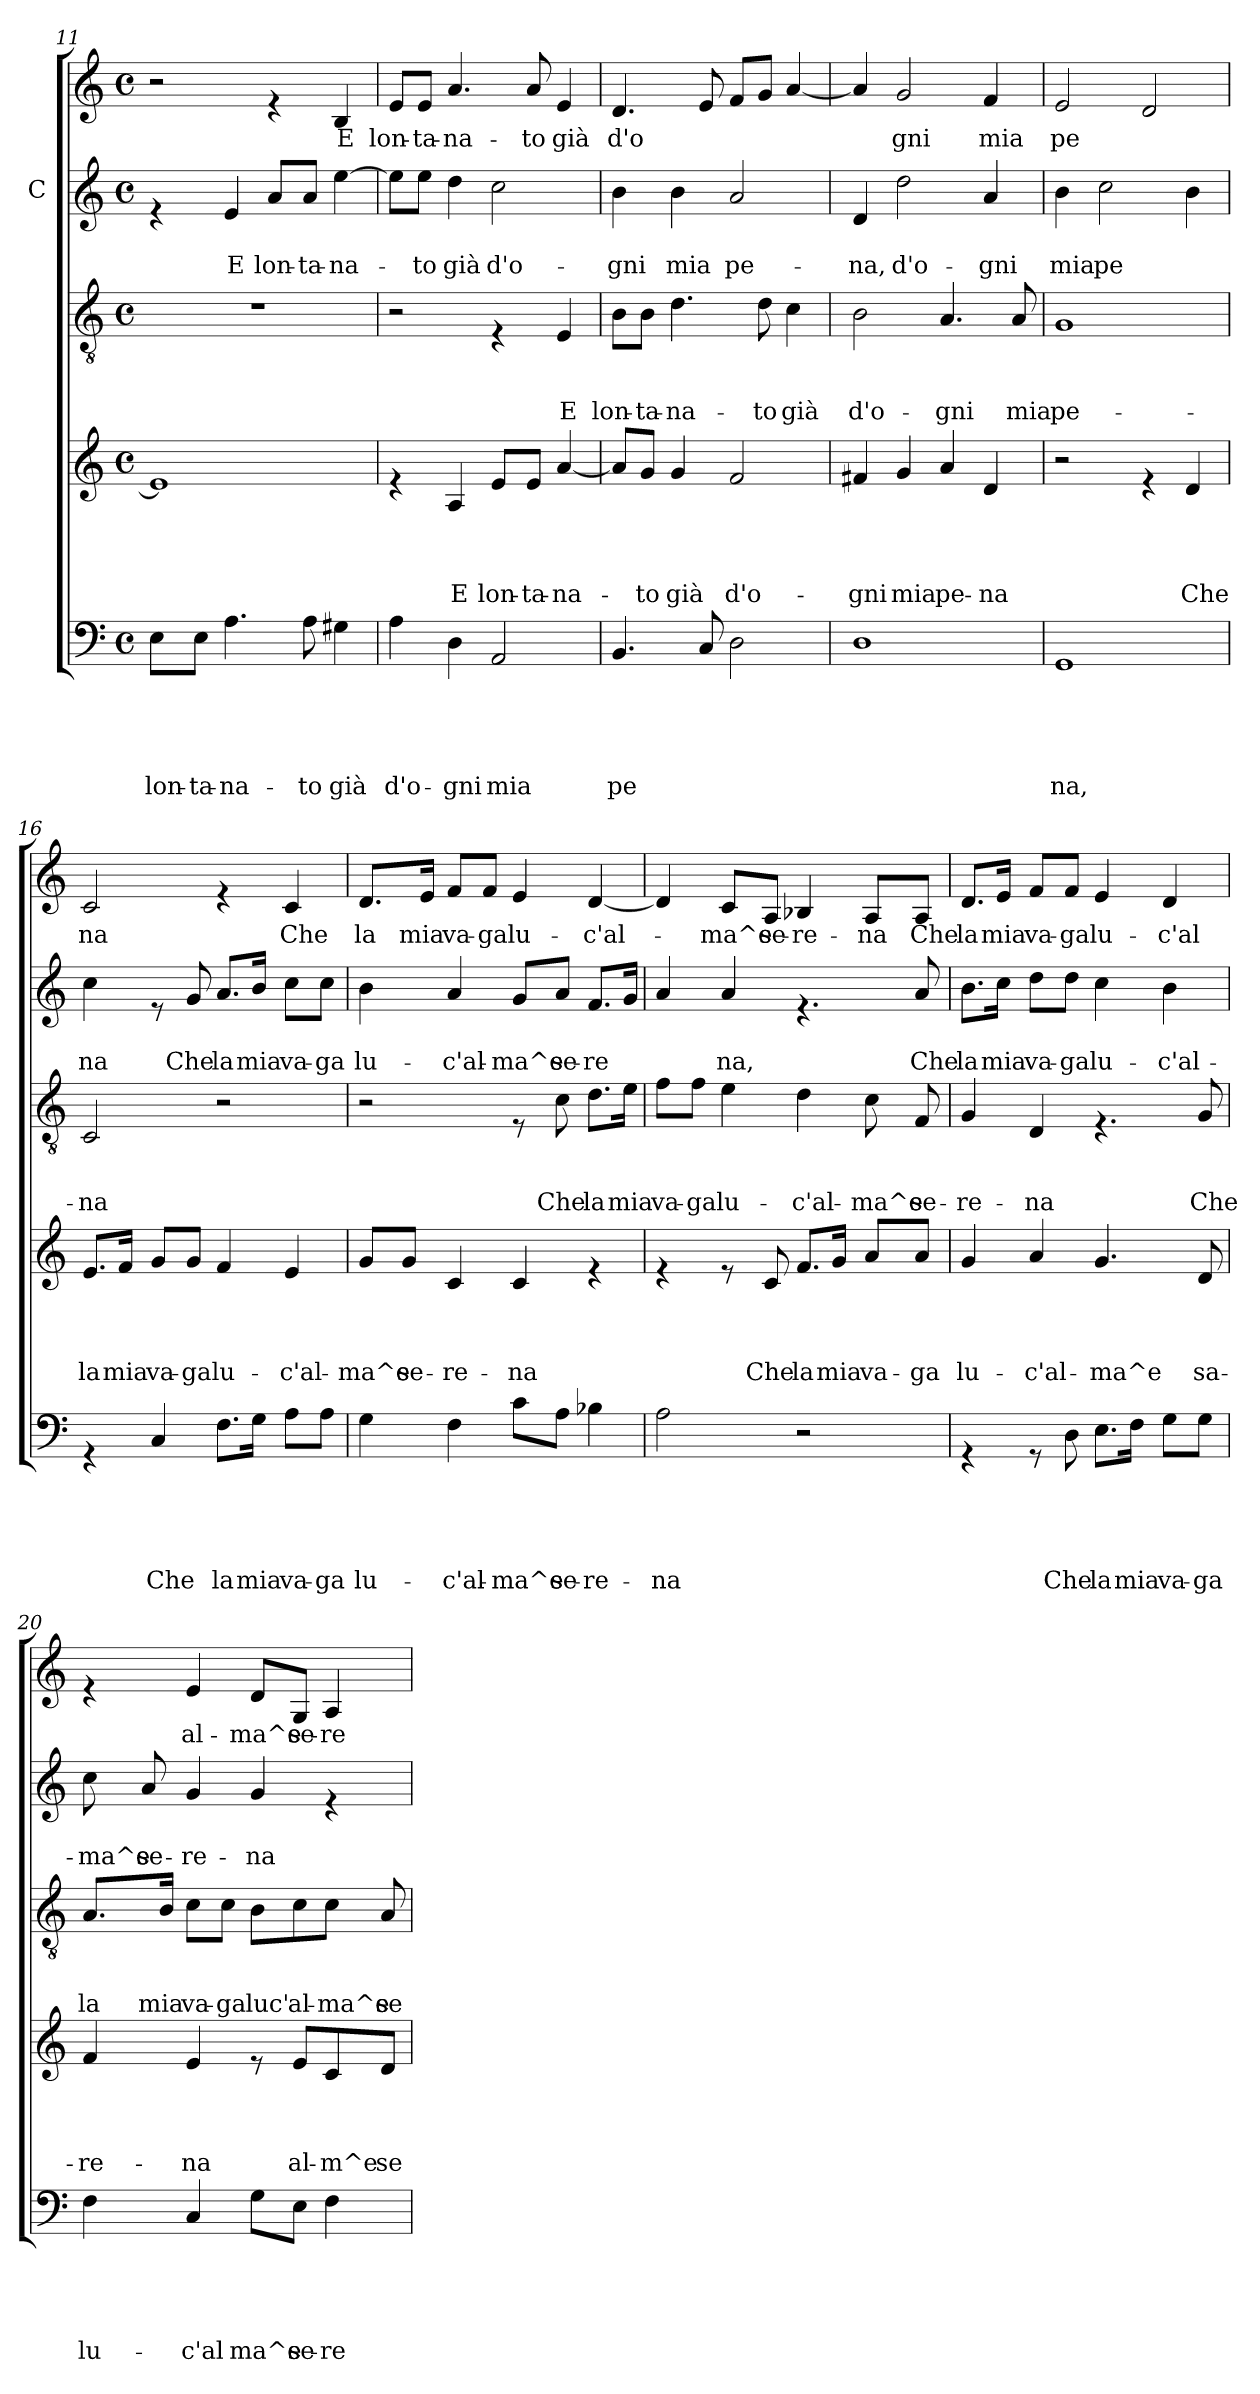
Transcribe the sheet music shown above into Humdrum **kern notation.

**kern	**text	**text	**text	**text	**text	**kern	**text	**text	**text	**text	**kern	**text	**text	**text	**kern	**text	**text	**kern	**text
*part5	*part5	*part5	*part5	*part5	*part5	*part4	*part4	*part4	*part4	*part4	*part3	*part3	*part3	*part3	*part2	*part2	*part2	*part1	*part1
*staff5	*staff5	*staff5	*staff5	*staff5	*staff5	*staff4	*staff4	*staff4	*staff4	*staff4	*staff3	*staff3	*staff3	*staff3	*staff2	*staff2	*staff2	*staff1	*staff1
*	*	*	*	*	*	*	*	*	*	*	*	*	*	*	*I"C	*	*	*	*
*clefF4	*	*	*	*	*	*clefG2	*	*	*	*	*clefGv2	*	*	*	*clefG2	*	*	*clefG2	*
*k[]	*	*	*	*	*	*k[]	*	*	*	*	*k[]	*	*	*	*k[]	*	*	*k[]	*
*C:	*	*	*	*	*	*C:	*	*	*	*	*C:	*	*	*	*C:	*	*	*C:	*
*M4/4	*	*	*	*	*	*M4/4	*	*	*	*	*M4/4	*	*	*	*M4/4	*	*	*M4/4	*
*met(c)	*	*	*	*	*	*met(c)	*	*	*	*	*met(c)	*	*	*	*met(c)	*	*	*met(c)	*
=11	=11	=11	=11	=11	=11	=11	=11	=11	=11	=11	=11	=11	=11	=11	=11	=11	=11	=11	=11
!	!	!	!	!	!LO:LY:b	!	!	!	!	!	!	!	!	!	!	!	!	!	!
8E\L	.	.	.	.	lon-	1e]	.	.	.	.	1r	.	.	.	4re	.	.	2r	.
!	!	!	!	!	!LO:LY:b	!	!	!	!	!	!	!	!	!	!	!	!	!	!
8E\J	.	.	.	.	-ta-	.	.	.	.	.	.	.	.	.	.	.	.	.	.
!	!	!	!	!	!LO:LY:b	!	!	!	!	!	!	!	!	!	!	!	!LO:LY:b	!	!
4.A\	.	.	.	.	-na-	.	.	.	.	.	.	.	.	.	4e/	.	E	.	.
!	!	!	!	!	!	!	!	!	!	!	!	!	!	!	!	!	!LO:LY:b	!	!
.	.	.	.	.	.	.	.	.	.	.	.	.	.	.	8a/L	.	lon-	4re	.
!	!	!	!	!	!LO:LY:b	!	!	!	!	!	!	!	!	!	!	!	!LO:LY:b	!	!
8A\	.	.	.	.	-to	.	.	.	.	.	.	.	.	.	8a/J	.	-ta-	.	.
!	!	!	!	!	!LO:LY:b	!	!	!	!	!	!	!	!	!	!	!	!LO:LY:b	!	!LO:LY:b
4G#X\	.	.	.	.	già	.	.	.	.	.	.	.	.	.	[>4ee\	.	-na-	4B/	E
=12	=12	=12	=12	=12	=12	=12	=12	=12	=12	=12	=12	=12	=12	=12	=12	=12	=12	=12	=12
!	!	!	!	!	!LO:LY:b	!	!	!	!	!	!	!	!	!	!	!	!	!	!LO:LY:b
4A\	.	.	.	.	d'o-	4re	.	.	.	.	2r	.	.	.	8ee\L]	.	.	8e/L	lon-
!	!	!	!	!	!	!	!	!	!	!	!	!	!	!	!	!	!LO:LY:b	!	!LO:LY:b
.	.	.	.	.	.	.	.	.	.	.	.	.	.	.	8ee\J	.	-to	8e/J	-ta-
!	!	!	!	!	!LO:LY:b	!	!	!	!	!LO:LY:b	!	!	!	!	!	!	!LO:LY:b	!	!LO:LY:b
4D\	.	.	.	.	-gni	4A/	.	.	.	E	.	.	.	.	4dd\	.	già	4.a/	-na-
!	!	!	!	!	!LO:LY:b	!	!	!	!	!LO:LY:b	!	!	!	!	!	!	!LO:LY:b	!	!
2AA/	.	.	.	.	mia	8e/L	.	.	.	lon-	4rE	.	.	.	2cc\	.	d'o-	.	.
!	!	!	!	!	!	!	!	!	!	!LO:LY:b	!	!	!	!	!	!	!	!	!LO:LY:b
.	.	.	.	.	.	8e/J	.	.	.	-ta-	.	.	.	.	.	.	.	8a/	-to
!	!	!	!	!	!	!	!	!	!	!LO:LY:b	!	!	!	!LO:LY:b	!	!	!	!	!LO:LY:b
.	.	.	.	.	.	[<4a/	.	.	.	-na-	4E/	.	.	E	.	.	.	4e/	già
!!LO:LB:g=z
=13	=13	=13	=13	=13	=13	=13	=13	=13	=13	=13	=13	=13	=13	=13	=13	=13	=13	=13	=13
!	!	!	!	!	!LO:LY:b	!	!	!	!	!	!	!	!	!LO:LY:b	!	!	!LO:LY:b	!	!LO:LY:b
4.BB/	.	.	.	.	pe	8a/L]	.	.	.	.	8B\L	.	.	lon-	4b\	.	-gni	4.d/	d'o
!	!	!	!	!	!	!	!	!	!	!LO:LY:b	!	!	!	!LO:LY:b	!	!	!	!	!
.	.	.	.	.	.	8g/J	.	.	.	-to	8B\J	.	.	-ta-	.	.	.	.	.
!	!	!	!	!	!	!	!	!	!	!LO:LY:b	!	!	!	!LO:LY:b	!	!	!LO:LY:b	!	!
.	.	.	.	.	.	4g/	.	.	.	già	4.d\	.	.	-na-	4b\	.	mia	.	.
8C/	.	.	.	.	.	.	.	.	.	.	.	.	.	.	.	.	.	8e/	.
!	!	!	!	!	!	!	!	!	!	!LO:LY:b	!	!	!	!	!	!	!LO:LY:b	!	!
2D\	.	.	.	.	.	2f/	.	.	.	d'o-	.	.	.	.	2a/	.	pe-	8f/L	.
!	!	!	!	!	!	!	!	!	!	!	!	!	!	!LO:LY:b	!	!	!	!	!
.	.	.	.	.	.	.	.	.	.	.	8d\	.	.	-to	.	.	.	8g/J	.
!	!	!	!	!	!	!	!	!	!	!	!	!	!	!LO:LY:b	!	!	!	!	!
.	.	.	.	.	.	.	.	.	.	.	4c\	.	.	già	.	.	.	[<4a/	.
=14	=14	=14	=14	=14	=14	=14	=14	=14	=14	=14	=14	=14	=14	=14	=14	=14	=14	=14	=14
!	!	!	!	!	!	!	!	!	!	!LO:LY:b	!	!	!	!LO:LY:b	!	!	!LO:LY:b	!	!
1D	.	.	.	.	.	4f#X/	.	.	.	-gni	2B\	.	.	d'o-	4d/	.	-na,	4a/]	.
!	!	!	!	!	!	!	!	!	!	!LO:LY:b	!	!	!	!	!	!	!LO:LY:b	!	!LO:LY:b
.	.	.	.	.	.	4g/	.	.	.	mia	.	.	.	.	2dd\	.	d'o-	2g/	gni
!	!	!	!	!	!	!	!	!	!	!LO:LY:b	!	!	!	!LO:LY:b	!	!	!	!	!
.	.	.	.	.	.	4a/	.	.	.	pe-	4.A/	.	.	-gni	.	.	.	.	.
!	!	!	!	!	!	!	!	!	!	!LO:LY:b	!	!	!	!	!	!	!LO:LY:b	!	!LO:LY:b
.	.	.	.	.	.	4d/	.	.	.	-na	.	.	.	.	4a/	.	-gni	4f/	mia
!	!	!	!	!	!	!	!	!	!	!	!	!	!	!LO:LY:b	!	!	!	!	!
.	.	.	.	.	.	.	.	.	.	.	8A/	.	.	mia	.	.	.	.	.
=15	=15	=15	=15	=15	=15	=15	=15	=15	=15	=15	=15	=15	=15	=15	=15	=15	=15	=15	=15
!	!	!	!	!	!LO:LY:b	!	!	!	!	!	!	!	!	!LO:LY:b	!	!	!LO:LY:b	!	!LO:LY:b
1GG	.	.	.	.	na,	2r	.	.	.	.	1G	.	.	pe-	4b\	.	mia	2e/	pe
!	!	!	!	!	!	!	!	!	!	!	!	!	!	!	!	!	!LO:LY:b	!	!
.	.	.	.	.	.	.	.	.	.	.	.	.	.	.	2cc\	.	pe	.	.
.	.	.	.	.	.	4re	.	.	.	.	.	.	.	.	.	.	.	2d/	.
!	!	!	!	!	!	!	!	!	!	!LO:LY:b	!	!	!	!	!	!	!	!	!
.	.	.	.	.	.	4d/	.	.	.	Che	.	.	.	.	4b\	.	.	.	.
=16	=16	=16	=16	=16	=16	=16	=16	=16	=16	=16	=16	=16	=16	=16	=16	=16	=16	=16	=16
!	!	!	!	!	!	!	!	!	!	!LO:LY:b	!	!	!	!LO:LY:b	!	!	!LO:LY:b	!	!LO:LY:b
4rGG	.	.	.	.	.	8.e/L	.	.	.	la	2C/	.	.	-na	4cc\	.	na	2c/	na
!	!	!	!	!	!	!	!	!	!	!LO:LY:b	!	!	!	!	!	!	!	!	!
.	.	.	.	.	.	16f/Jk	.	.	.	mia	.	.	.	.	.	.	.	.	.
!	!	!	!	!	!LO:LY:b	!	!	!	!	!LO:LY:b	!	!	!	!	!	!	!	!	!
4C/	.	.	.	.	Che	8g/L	.	.	.	va-	.	.	.	.	8re	.	.	.	.
!	!	!	!	!	!	!	!	!	!	!LO:LY:b	!	!	!	!	!	!	!LO:LY:b	!	!
.	.	.	.	.	.	8g/J	.	.	.	-ga	.	.	.	.	8g/	.	Che	.	.
!	!	!	!	!	!LO:LY:b	!	!	!	!	!LO:LY:b	!	!	!	!	!	!	!LO:LY:b	!	!
8.F\L	.	.	.	.	la	4f/	.	.	.	lu-	2r	.	.	.	8.a/L	.	la	4re	.
!	!	!	!	!	!LO:LY:b	!	!	!	!	!	!	!	!	!	!	!	!LO:LY:b	!	!
16G\Jk	.	.	.	.	mia	.	.	.	.	.	.	.	.	.	16b/Jk	.	mia	.	.
!	!	!	!	!	!LO:LY:b	!	!	!	!	!LO:LY:b	!	!	!	!	!	!	!LO:LY:b	!	!LO:LY:b
8A\L	.	.	.	.	va-	4e/	.	.	.	-c'al-	.	.	.	.	8cc\L	.	va-	4c/	Che
!	!	!	!	!	!LO:LY:b	!	!	!	!	!	!	!	!	!	!	!	!LO:LY:b	!	!
8A\J	.	.	.	.	-ga	.	.	.	.	.	.	.	.	.	8cc\J	.	-ga	.	.
!!LO:PB:g=z
=17	=17	=17	=17	=17	=17	=17	=17	=17	=17	=17	=17	=17	=17	=17	=17	=17	=17	=17	=17
!	!	!	!	!	!LO:LY:b	!	!	!	!	!LO:LY:b	!	!	!	!	!	!	!LO:LY:b	!	!LO:LY:b
4G\	.	.	.	.	lu-	8g/L	.	.	.	-ma^e	2r	.	.	.	4b\	.	lu-	8.d/L	la
!	!	!	!	!	!	!	!	!	!	!LO:LY:b	!	!	!	!	!	!	!	!	!
.	.	.	.	.	.	8g/J	.	.	.	se-	.	.	.	.	.	.	.	.	.
!	!	!	!	!	!	!	!	!	!	!	!	!	!	!	!	!	!	!	!LO:LY:b
.	.	.	.	.	.	.	.	.	.	.	.	.	.	.	.	.	.	16e/Jk	mia
!	!	!	!	!	!LO:LY:b	!	!	!	!	!LO:LY:b	!	!	!	!	!	!	!LO:LY:b	!	!LO:LY:b
4F\	.	.	.	.	-c'al-	4c/	.	.	.	-re-	.	.	.	.	4a/	.	-c'al-	8f/L	va-
!	!	!	!	!	!	!	!	!	!	!	!	!	!	!	!	!	!	!	!LO:LY:b
.	.	.	.	.	.	.	.	.	.	.	.	.	.	.	.	.	.	8f/J	-ga
!	!	!	!	!	!LO:LY:b	!	!	!	!	!LO:LY:b	!	!	!	!	!	!	!LO:LY:b	!	!LO:LY:b
8c\L	.	.	.	.	-ma^e	4c/	.	.	.	-na	8rE	.	.	.	8g/L	.	-ma^e	4e/	lu-
!	!	!	!	!	!LO:LY:b	!	!	!	!	!	!	!	!	!LO:LY:b	!	!	!LO:LY:b	!	!
8A\J	.	.	.	.	se-	.	.	.	.	.	8c\	.	.	Che	8a/J	.	se-	.	.
!	!	!	!	!	!LO:LY:b	!	!	!	!	!	!	!	!	!LO:LY:b	!	!	!LO:LY:b	!	!LO:LY:b
4B-X\	.	.	.	.	-re-	4re	.	.	.	.	8.d\L	.	.	la	8.f/L	.	-re	[<4d/	-c'al-
!	!	!	!	!	!	!	!	!	!	!	!	!	!	!LO:LY:b	!	!	!	!	!
.	.	.	.	.	.	.	.	.	.	.	16e\Jk	.	.	mia	16g/Jk	.	.	.	.
=18	=18	=18	=18	=18	=18	=18	=18	=18	=18	=18	=18	=18	=18	=18	=18	=18	=18	=18	=18
!	!	!	!	!	!LO:LY:b	!	!	!	!	!	!	!	!	!LO:LY:b	!	!	!	!	!
2A\	.	.	.	.	-na	4re	.	.	.	.	8f\L	.	.	va-	4a/	.	.	4d/]	.
!	!	!	!	!	!	!	!	!	!	!	!	!	!	!LO:LY:b	!	!	!	!	!
.	.	.	.	.	.	.	.	.	.	.	8f\J	.	.	-ga	.	.	.	.	.
!	!	!	!	!	!	!	!	!	!	!	!	!	!	!LO:LY:b	!	!	!LO:LY:b	!	!LO:LY:b
.	.	.	.	.	.	8rd	.	.	.	.	4e\	.	.	lu-	4a/	.	na,	8c/L	-ma^e
!	!	!	!	!	!	!	!	!	!	!LO:LY:b	!	!	!	!	!	!	!	!	!LO:LY:b
.	.	.	.	.	.	8c/	.	.	.	Che	.	.	.	.	.	.	.	8A/J	se-
!	!	!	!	!	!	!	!	!	!	!LO:LY:b	!	!	!	!LO:LY:b	!	!	!	!	!LO:LY:b
2r	.	.	.	.	.	8.f/L	.	.	.	la	4d\	.	.	-c'al-	4.re	.	.	4B-X/	-re-
!	!	!	!	!	!	!	!	!	!	!LO:LY:b	!	!	!	!	!	!	!	!	!
.	.	.	.	.	.	16g/Jk	.	.	.	mia	.	.	.	.	.	.	.	.	.
!	!	!	!	!	!	!	!	!	!	!LO:LY:b	!	!	!	!LO:LY:b	!	!	!	!	!LO:LY:b
.	.	.	.	.	.	8a/L	.	.	.	va-	8c\	.	.	-ma^e	.	.	.	8A/L	-na
!	!	!	!	!	!	!	!	!	!	!LO:LY:b	!	!	!	!LO:LY:b	!	!	!LO:LY:b	!	!LO:LY:b
.	.	.	.	.	.	8a/J	.	.	.	-ga	8F/	.	.	se-	8a/	.	Che	8A/J	Che
=19	=19	=19	=19	=19	=19	=19	=19	=19	=19	=19	=19	=19	=19	=19	=19	=19	=19	=19	=19
!	!	!	!	!	!	!	!	!	!	!LO:LY:b	!	!	!	!LO:LY:b	!	!	!LO:LY:b	!	!LO:LY:b
4rGG	.	.	.	.	.	4g/	.	.	.	lu-	4G/	.	.	-re-	8.b\L	.	la	8.d/L	la
!	!	!	!	!	!	!	!	!	!	!	!	!	!	!	!	!	!LO:LY:b	!	!LO:LY:b
.	.	.	.	.	.	.	.	.	.	.	.	.	.	.	16cc\Jk	.	mia	16e/Jk	mia
!	!	!	!	!	!	!	!	!	!	!LO:LY:b	!	!	!	!LO:LY:b	!	!	!LO:LY:b	!	!LO:LY:b
8rGG	.	.	.	.	.	4a/	.	.	.	-c'al-	4D/	.	.	-na	8dd\L	.	va-	8f/L	va-
!	!	!	!	!	!LO:LY:b	!	!	!	!	!	!	!	!	!	!	!	!LO:LY:b	!	!LO:LY:b
8D\	.	.	.	.	Che	.	.	.	.	.	.	.	.	.	8dd\J	.	-ga	8f/J	-ga
!	!	!	!	!	!LO:LY:b	!	!	!	!	!LO:LY:b	!	!	!	!	!	!	!LO:LY:b	!	!LO:LY:b
8.E\L	.	.	.	.	la	4.g/	.	.	.	-ma^e	4.rE	.	.	.	4cc\	.	lu-	4e/	lu-
!	!	!	!	!	!LO:LY:b	!	!	!	!	!	!	!	!	!	!	!	!	!	!
16F\Jk	.	.	.	.	mia	.	.	.	.	.	.	.	.	.	.	.	.	.	.
!	!	!	!	!	!LO:LY:b	!	!	!	!	!	!	!	!	!	!	!	!LO:LY:b	!	!LO:LY:b
8G\L	.	.	.	.	va-	.	.	.	.	.	.	.	.	.	4b\	.	-c'al-	4d/	-c'al
!	!	!	!	!	!LO:LY:b	!	!	!	!	!LO:LY:b	!	!	!	!LO:LY:b	!	!	!	!	!
8G\J	.	.	.	.	-ga	8d/	.	.	.	sa-	8G/	.	.	Che	.	.	.	.	.
!!LO:LB:g=z
=20	=20	=20	=20	=20	=20	=20	=20	=20	=20	=20	=20	=20	=20	=20	=20	=20	=20	=20	=20
!	!	!	!	!	!LO:LY:b	!	!	!	!	!LO:LY:b	!	!	!	!LO:LY:b	!	!	!LO:LY:b	!	!
4F\	.	.	.	.	lu-	4f/	.	.	.	-re-	8.A/L	.	.	la	8cc\	.	-ma^e	4re	.
!	!	!	!	!	!	!	!	!	!	!	!	!	!	!	!	!	!LO:LY:b	!	!
.	.	.	.	.	.	.	.	.	.	.	.	.	.	.	8a/	.	se-	.	.
!	!	!	!	!	!	!	!	!	!	!	!	!	!	!LO:LY:b	!	!	!	!	!
.	.	.	.	.	.	.	.	.	.	.	16B/Jk	.	.	mia	.	.	.	.	.
!	!	!	!	!	!LO:LY:b	!	!	!	!	!LO:LY:b	!	!	!	!LO:LY:b	!	!	!LO:LY:b	!	!LO:LY:b
4C/	.	.	.	.	-c'al	4e/	.	.	.	-na	8c\L	.	.	va-	4g/	.	-re-	4e/	al-
!	!	!	!	!	!	!	!	!	!	!	!	!	!	!LO:LY:b	!	!	!	!	!
.	.	.	.	.	.	.	.	.	.	.	8c\J	.	.	-ga	.	.	.	.	.
!	!	!	!	!	!LO:LY:b	!	!	!	!	!	!	!	!	!LO:LY:b	!	!	!LO:LY:b	!	!LO:LY:b
8G\L	.	.	.	.	ma^e	8re	.	.	.	.	8B\L	.	.	luc'	4g/	.	-na	8d/L	-ma^e
!	!	!	!	!	!LO:LY:b	!	!	!	!	!LO:LY:b	!	!	!	!LO:LY:b	!	!	!	!	!LO:LY:b
8E\J	.	.	.	.	se-	8e/L	.	.	.	al-	8c\	.	.	al-	.	.	.	8G/J	se-
!	!	!	!	!	!LO:LY:b	!	!	!	!	!LO:LY:b	!	!	!	!LO:LY:b	!	!	!	!	!LO:LY:b
4F\	.	.	.	.	-re-	8c/	.	.	.	-m^e	8c\J	.	.	-ma^e	4re	.	.	4A/	-re-
!	!	!	!	!	!	!	!	!	!	!LO:LY:b	!	!	!	!LO:LY:b	!	!	!	!	!
.	.	.	.	.	.	8d/J	.	.	.	se-	8A/	.	.	se-	.	.	.	.	.
=	=	=	=	=	=	=	=	=	=	=	=	=	=	=	=	=	=	=	=
*-	*-	*-	*-	*-	*-	*-	*-	*-	*-	*-	*-	*-	*-	*-	*-	*-	*-	*-	*-
